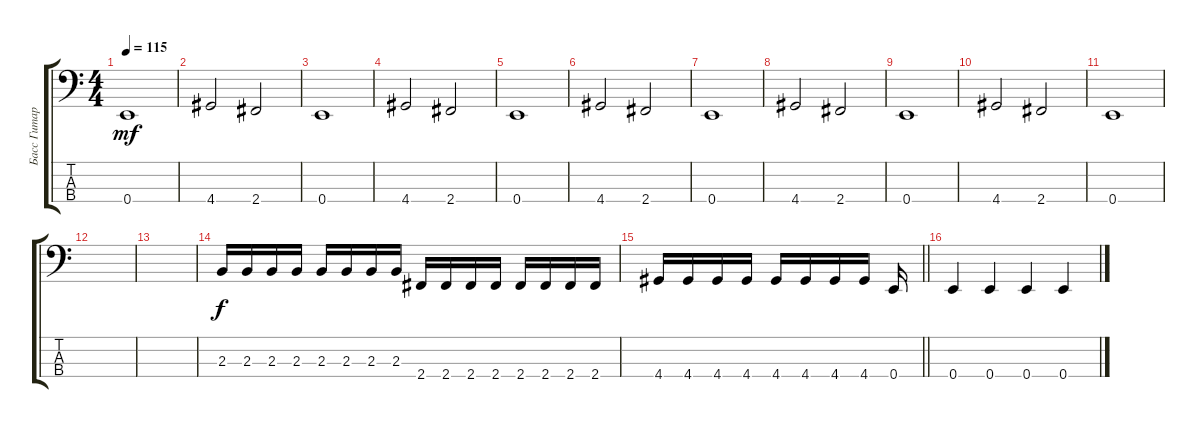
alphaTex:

\track ("Басс Гитара" "Басс Гитар") {instrument electricbasspick}
\staff {score tabs}
\tuning (G2 D2 A1 E1) {hide}
\ts (4 4)
\tempo 115
\clef f4
\ks c
0.4.1{dy mf} |
4.4.2 2.4.2 |
0.4.1 |
4.4.2 2.4.2 |
0.4.1 |
4.4.2 2.4.2 |
0.4.1 |
4.4.2 2.4.2 |
0.4.1 |
4.4.2 2.4.2 |
0.4.1 |
|
|
2.3.16{dy f} 2.3.16 2.3.16 2.3.16 2.3.16 2.3.16 2.3.16 2.3.16 2.4.16 2.4.16 2.4.16 2.4.16 2.4.16 2.4.16 2.4.16 2.4.16 |
\barLineRight lightlight
4.4.16 4.4.16 4.4.16 4.4.16 4.4.16 4.4.16 4.4.16 4.4.16 0.4.16 |
0.4.4 0.4.4 0.4.4 0.4.4
